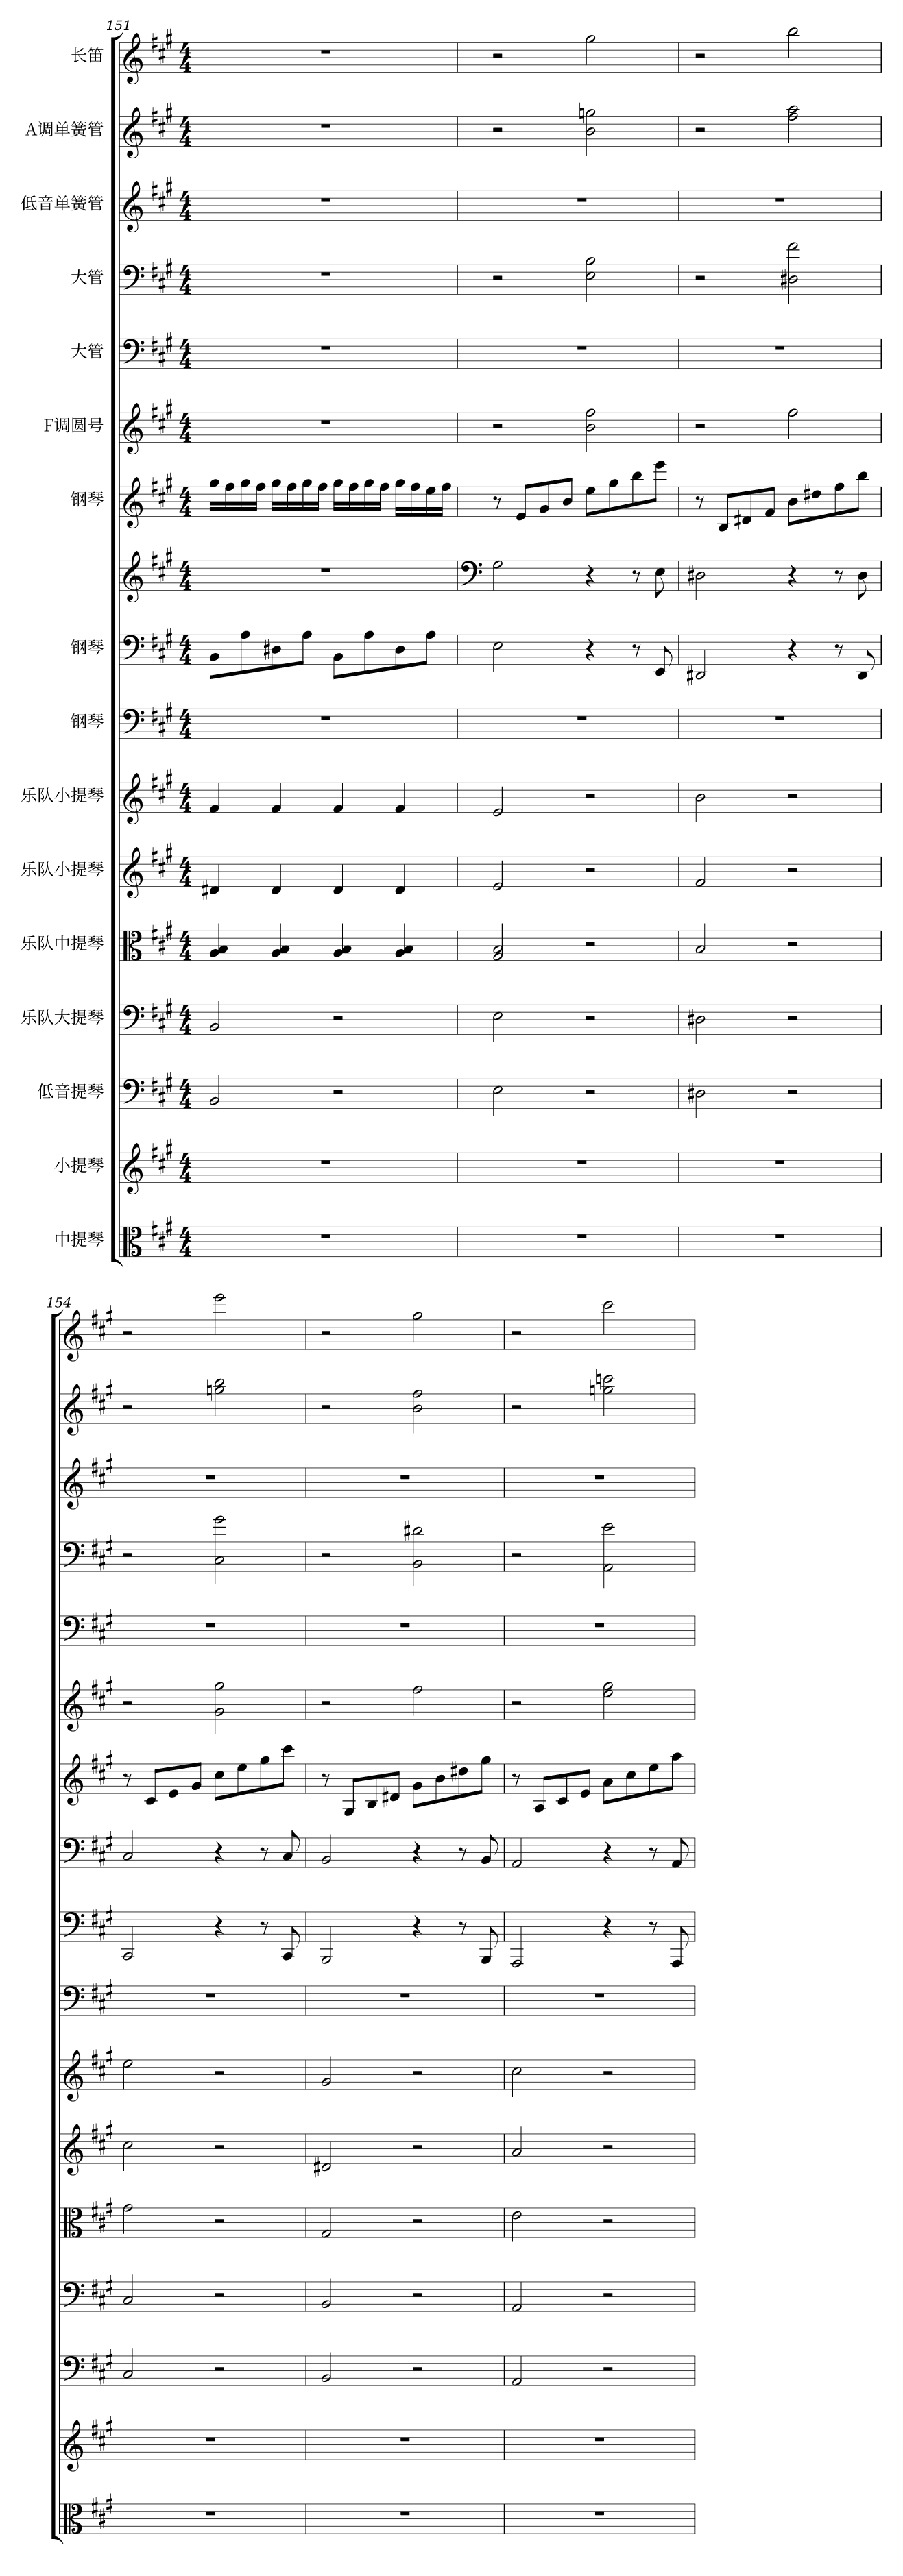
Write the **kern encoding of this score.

**kern	**kern	**kern	**kern	**kern	**kern	**kern	**kern	**kern	**kern	**kern	**kern	**kern	**kern	**kern	**kern	**kern
*part16	*part15	*part14	*part13	*part12	*part11	*part10	*part9	*part8	*part8	*part7	*part6	*part5	*part4	*part3	*part2	*part1
*staff17	*staff16	*staff15	*staff14	*staff13	*staff12	*staff11	*staff10	*staff9	*staff8	*staff7	*staff6	*staff5	*staff4	*staff3	*staff2	*staff1
*I"中提琴	*I"小提琴	*I"低音提琴	*I"乐队大提琴	*I"乐队中提琴	*I"乐队小提琴	*I"乐队小提琴	*I"钢琴	*I"钢琴	*	*I"钢琴	*I"F调圆号	*I"大管	*I"大管	*I"低音单簧管	*I"A调单簧管	*I"长笛
!!LO:PB:g=z
*clefC3	*clefG2	*clefF4	*clefF4	*clefC3	*clefG2	*clefG2	*clefF4	*clefF4	*clefG2	*clefG2	*clefG2	*clefF4	*clefF4	*clefG2	*clefG2	*clefG2
*	*	*ITrd7c12	*	*	*	*	*	*	*	*	*ITrd4c7	*	*	*ITrd1c2	*ITrd1c2	*
*k[f#c#g#]	*k[f#c#g#]	*k[f#c#g#]	*k[f#c#g#]	*k[f#c#g#]	*k[f#c#g#]	*k[f#c#g#]	*k[f#c#g#]	*k[f#c#g#]	*k[f#c#g#]	*k[f#c#g#]	*k[f#c#]	*k[f#c#g#]	*k[f#c#g#]	*k[f#]	*k[f#]	*k[f#c#g#]
*M4/4	*M4/4	*M4/4	*M4/4	*M4/4	*M4/4	*M4/4	*M4/4	*M4/4	*M4/4	*M4/4	*M4/4	*M4/4	*M4/4	*M4/4	*M4/4	*M4/4
*MM252	*MM252	*MM252	*MM252	*MM252	*MM252	*MM252	*MM252	*MM252	*MM252	*MM252	*MM252	*MM252	*MM252	*MM252	*MM252	*MM252
=151	=151	=151	=151	=151	=151	=151	=151	=151	=151	=151	=151	=151	=151	=151	=151	=151
1r	1r	2BBB/	2BB/	4A/ 4B/	4d#X/	4f#/	1r	8BB\L	1r	16gg#\LL	1r	1r	1r	1r	1r	1r
.	.	.	.	.	.	.	.	.	.	16ff#\	.	.	.	.	.	.
.	.	.	.	.	.	.	.	8A\	.	16gg#\	.	.	.	.	.	.
.	.	.	.	.	.	.	.	.	.	16ff#\JJ	.	.	.	.	.	.
.	.	.	.	4A/ 4B/	4d#/	4f#/	.	8D#X\	.	16gg#\LL	.	.	.	.	.	.
.	.	.	.	.	.	.	.	.	.	16ff#\	.	.	.	.	.	.
.	.	.	.	.	.	.	.	8A\J	.	16gg#\	.	.	.	.	.	.
.	.	.	.	.	.	.	.	.	.	16ff#\JJ	.	.	.	.	.	.
.	.	2r	2r	4A/ 4B/	4d#/	4f#/	.	8BB\L	.	16gg#\LL	.	.	.	.	.	.
.	.	.	.	.	.	.	.	.	.	16ff#\	.	.	.	.	.	.
.	.	.	.	.	.	.	.	8A\	.	16gg#\	.	.	.	.	.	.
.	.	.	.	.	.	.	.	.	.	16ff#\JJ	.	.	.	.	.	.
.	.	.	.	4A/ 4B/	4d#/	4f#/	.	8D#\	.	16gg#\LL	.	.	.	.	.	.
.	.	.	.	.	.	.	.	.	.	16ff#\	.	.	.	.	.	.
.	.	.	.	.	.	.	.	8A\J	.	16ee\	.	.	.	.	.	.
.	.	.	.	.	.	.	.	.	.	16ff#\JJ	.	.	.	.	.	.
=152	=152	=152	=152	=152	=152	=152	=152	=152	=152	=152	=152	=152	=152	=152	=152	=152
*	*	*	*	*	*	*	*	*	*clefF4	*	*	*	*	*	*	*
*	*	*	*	*	*	*	*	*	*	*	*	*	*	*	*	*MM256
1r	1r	2EE\	2E\	2G#/ 2B/	2e/	2e/	1r	2E\	2G#\	8r	2r	1r	2r	1r	2r	2r
.	.	.	.	.	.	.	.	.	.	8e/L	.	.	.	.	.	.
.	.	.	.	.	.	.	.	.	.	8g#/	.	.	.	.	.	.
.	.	.	.	.	.	.	.	.	.	8b/J	.	.	.	.	.	.
.	.	2r	2r	2r	2r	2r	.	4r	4r	8ee\L	2e\ 2b\	.	2E\ 2B\	.	2a\ 2ffn\	2gg#\
.	.	.	.	.	.	.	.	.	.	8gg#\	.	.	.	.	.	.
.	.	.	.	.	.	.	.	8r	8r	8bb\	.	.	.	.	.	.
.	.	.	.	.	.	.	.	8EE/	8E\	8eee\J	.	.	.	.	.	.
=153	=153	=153	=153	=153	=153	=153	=153	=153	=153	=153	=153	=153	=153	=153	=153	=153
1r	1r	2DD#X\	2D#X\	2B/	2f#/	2b\	1r	2DD#X/	2D#X\	8r	2r	1r	2r	1r	2r	2r
.	.	.	.	.	.	.	.	.	.	8B/L	.	.	.	.	.	.
.	.	.	.	.	.	.	.	.	.	8d#X/	.	.	.	.	.	.
.	.	.	.	.	.	.	.	.	.	8f#/J	.	.	.	.	.	.
.	.	2r	2r	2r	2r	2r	.	4r	4r	8b\L	2b\	.	2D#X\ 2f#\	.	2ee\ 2gg\	2bb\
.	.	.	.	.	.	.	.	.	.	8dd#X\	.	.	.	.	.	.
.	.	.	.	.	.	.	.	8r	8r	8ff#\	.	.	.	.	.	.
.	.	.	.	.	.	.	.	8DD#/	8D#\	8bb\J	.	.	.	.	.	.
!!LO:PB:g=z
=154	=154	=154	=154	=154	=154	=154	=154	=154	=154	=154	=154	=154	=154	=154	=154	=154
1r	1r	2CC#/	2C#/	2g#\	2cc#\	2ee\	1r	2CC#/	2C#/	8r	2r	1r	2r	1r	2r	2r
.	.	.	.	.	.	.	.	.	.	8c#/L	.	.	.	.	.	.
.	.	.	.	.	.	.	.	.	.	8e/	.	.	.	.	.	.
.	.	.	.	.	.	.	.	.	.	8g#/J	.	.	.	.	.	.
.	.	2r	2r	2r	2r	2r	.	4r	4r	8cc#\L	2c#\ 2cc#\	.	2C#\ 2g#\	.	2ffn\ 2aa\	2eee\
.	.	.	.	.	.	.	.	.	.	8ee\	.	.	.	.	.	.
.	.	.	.	.	.	.	.	8r	8r	8gg#\	.	.	.	.	.	.
.	.	.	.	.	.	.	.	8CC#/	8C#/	8ccc#\J	.	.	.	.	.	.
=155	=155	=155	=155	=155	=155	=155	=155	=155	=155	=155	=155	=155	=155	=155	=155	=155
1r	1r	2BBB/	2BB/	2G#/	2d#X/	2g#/	1r	2BBB/	2BB/	8r	2r	1r	2r	1r	2r	2r
.	.	.	.	.	.	.	.	.	.	8G#/L	.	.	.	.	.	.
.	.	.	.	.	.	.	.	.	.	8B/	.	.	.	.	.	.
.	.	.	.	.	.	.	.	.	.	8d#X/J	.	.	.	.	.	.
.	.	2r	2r	2r	2r	2r	.	4r	4r	8g#\L	2b\	.	2BB\ 2d#X\	.	2a\ 2ee\	2gg#\
.	.	.	.	.	.	.	.	.	.	8b\	.	.	.	.	.	.
.	.	.	.	.	.	.	.	8r	8r	8dd#X\	.	.	.	.	.	.
.	.	.	.	.	.	.	.	8BBB/	8BB/	8gg#\J	.	.	.	.	.	.
=156	=156	=156	=156	=156	=156	=156	=156	=156	=156	=156	=156	=156	=156	=156	=156	=156
1r	1r	2AAA/	2AA/	2e\	2a/	2cc#\	1r	2AAA/	2AA/	8r	2r	1r	2r	1r	2r	2r
.	.	.	.	.	.	.	.	.	.	8A/L	.	.	.	.	.	.
.	.	.	.	.	.	.	.	.	.	8c#/	.	.	.	.	.	.
.	.	.	.	.	.	.	.	.	.	8e/J	.	.	.	.	.	.
.	.	2r	2r	2r	2r	2r	.	4r	4r	8a\L	2a\ 2cc#\	.	2AA\ 2e\	.	2ffn\ 2bb-X\	2ccc#\
.	.	.	.	.	.	.	.	.	.	8cc#\	.	.	.	.	.	.
.	.	.	.	.	.	.	.	8r	8r	8ee\	.	.	.	.	.	.
.	.	.	.	.	.	.	.	8AAA/	8AA/	8aa\J	.	.	.	.	.	.
=	=	=	=	=	=	=	=	=	=	=	=	=	=	=	=	=
*-	*-	*-	*-	*-	*-	*-	*-	*-	*-	*-	*-	*-	*-	*-	*-	*-
